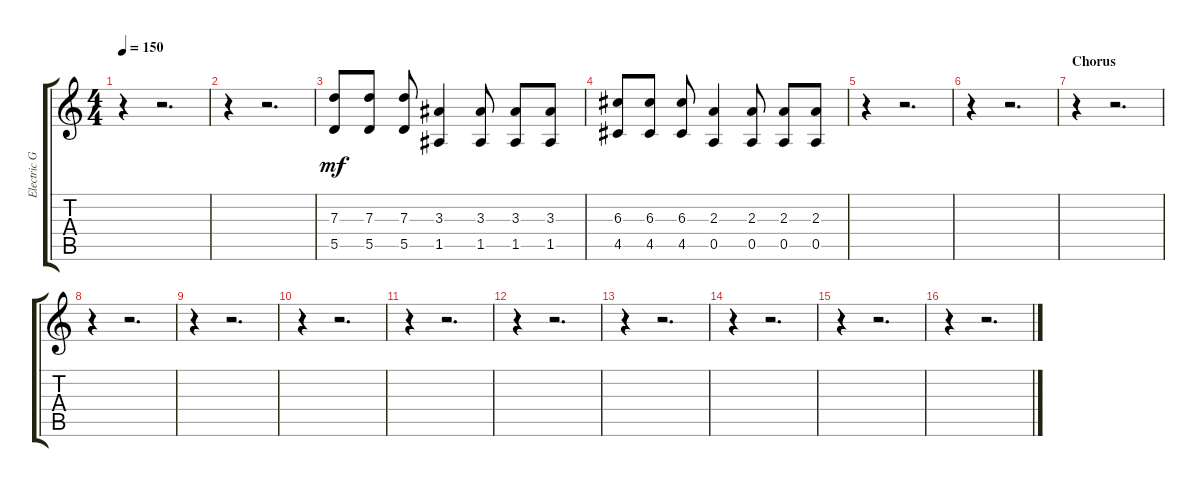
\track ("Electric Guitar" "Electric G") {instrument distortionguitar}
\staff {score tabs}
\tuning (E4 B3 G3 D3 A2 D2) {hide}
\ts (4 4)
\tempo 150
\clef g2
\ks c
r.4{dy mf} r.2{d} |
r.4 r.2{d} |
(7.3 5.5).8 (7.3 5.5).8 (7.3 5.5).8 (3.3 1.5).4 (3.3 1.5).8 (3.3 1.5).8 (3.3 1.5).8 |
(6.3 4.5).8 (6.3 4.5).8 (6.3 4.5).8 (2.3 0.5).4 (2.3 0.5).8 (2.3 0.5).8 (2.3 0.5).8 |
r.4 r.2{d} |
r.4 r.2{d} |
\section ("" "Chorus")
r.4 r.2{d} |
r.4 r.2{d} |
r.4 r.2{d} |
r.4 r.2{d} |
r.4 r.2{d} |
r.4 r.2{d} |
r.4 r.2{d} |
r.4 r.2{d} |
r.4 r.2{d} |
r.4 r.2{d}
